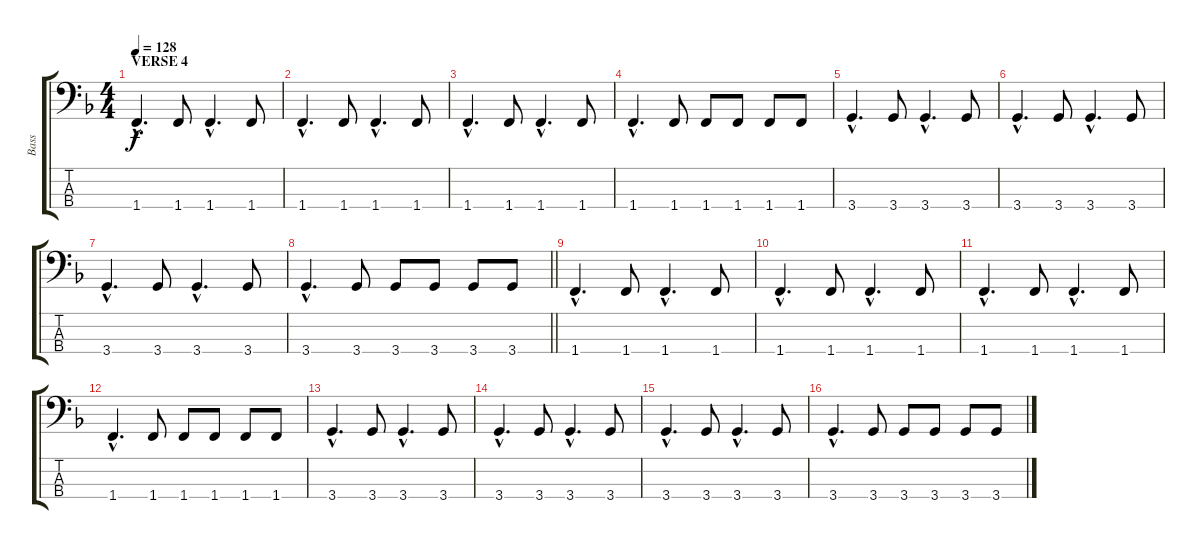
\track ("Bass" "Bass") {instrument electricbassfinger}
\staff {score tabs}
\tuning (G2 D2 A1 E1) {hide}
\ts (4 4)
\section ("" "VERSE 4")
\tempo 128
\clef f4
\ks f
1.4{hac}.4{d dy f} 1.4.8 1.4{hac}.4{d} 1.4.8 |
1.4{hac}.4{d} 1.4.8 1.4{hac}.4{d} 1.4.8 |
1.4{hac}.4{d} 1.4.8 1.4{hac}.4{d} 1.4.8 |
1.4{hac}.4{d} 1.4.8 1.4.8 1.4.8 1.4.8 1.4.8 |
3.4{hac}.4{d} 3.4.8 3.4{hac}.4{d} 3.4.8 |
3.4{hac}.4{d} 3.4.8 3.4{hac}.4{d} 3.4.8 |
3.4{hac}.4{d} 3.4.8 3.4{hac}.4{d} 3.4.8 |
\barLineRight lightlight
3.4{hac}.4{d} 3.4.8 3.4.8 3.4.8 3.4.8 3.4.8 |
1.4{hac}.4{d} 1.4.8 1.4{hac}.4{d} 1.4.8 |
1.4{hac}.4{d} 1.4.8 1.4{hac}.4{d} 1.4.8 |
1.4{hac}.4{d} 1.4.8 1.4{hac}.4{d} 1.4.8 |
1.4{hac}.4{d} 1.4.8 1.4.8 1.4.8 1.4.8 1.4.8 |
3.4{hac}.4{d} 3.4.8 3.4{hac}.4{d} 3.4.8 |
3.4{hac}.4{d} 3.4.8 3.4{hac}.4{d} 3.4.8 |
3.4{hac}.4{d} 3.4.8 3.4{hac}.4{d} 3.4.8 |
3.4{hac}.4{d} 3.4.8 3.4.8 3.4.8 3.4.8 3.4.8
